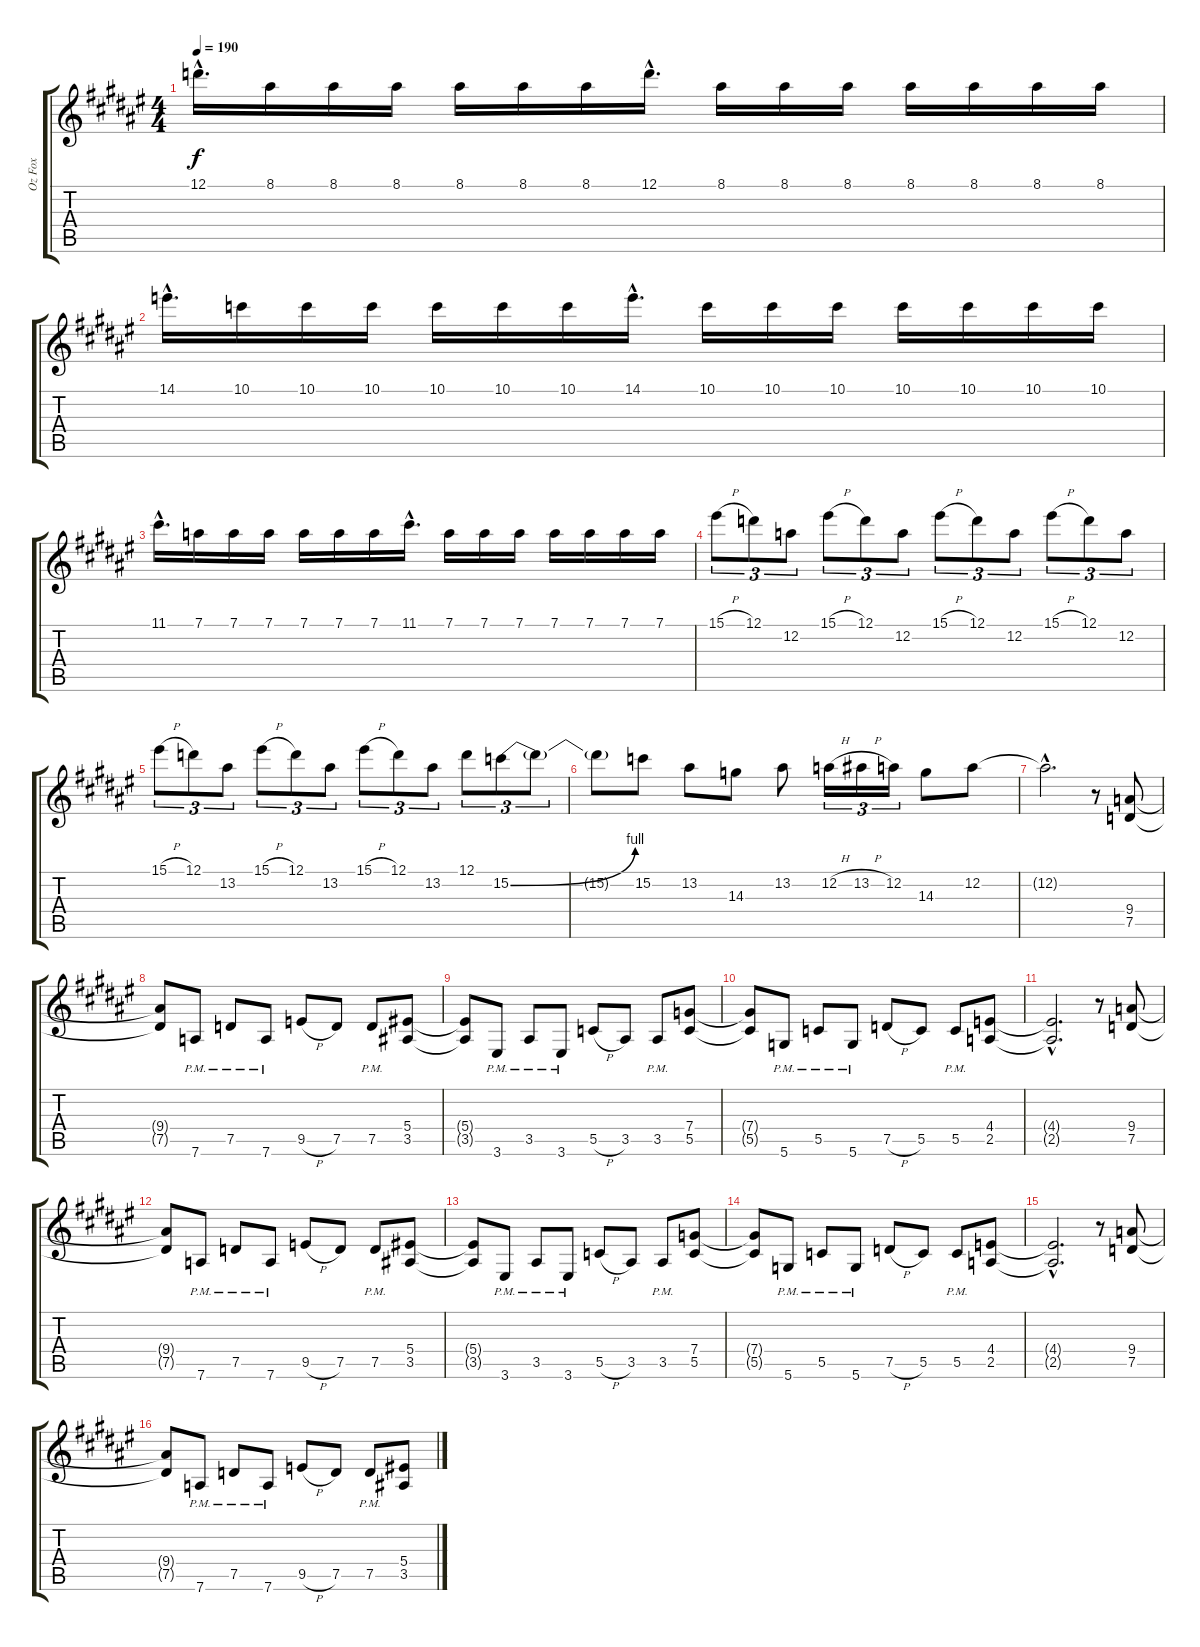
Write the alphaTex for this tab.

\track ("Oz Fox" "Oz Fox") {instrument distortionguitar}
\staff {score tabs}
\tuning (D4 A3 F3 C3 G2 D2) {hide}
\ts (4 4)
\tempo 190
\clef g2
\ks d#minor
12.1{hac}.16{d dy f} 8.1.16 8.1.16 8.1.16 8.1.16 8.1.16 8.1.16 12.1{hac}.16{d} 8.1.16 8.1.16 8.1.16 8.1.16 8.1.16 8.1.16 8.1.16 |
14.1{hac}.16{d} 10.1.16 10.1.16 10.1.16 10.1.16 10.1.16 10.1.16 14.1{hac}.16{d} 10.1.16 10.1.16 10.1.16 10.1.16 10.1.16 10.1.16 10.1.16 |
11.1{hac}.16{d} 7.1.16 7.1.16 7.1.16 7.1.16 7.1.16 7.1.16 11.1{hac}.16{d} 7.1.16 7.1.16 7.1.16 7.1.16 7.1.16 7.1.16 7.1.16 |
15.1{h}.8{tu (3 2)} 12.1.8{tu (3 2)} 12.2.8{tu (3 2)} 15.1{h}.8{tu (3 2)} 12.1.8{tu (3 2)} 12.2.8{tu (3 2)} 15.1{h}.8{tu (3 2)} 12.1.8{tu (3 2)} 12.2.8{tu (3 2)} 15.1{h}.8{tu (3 2)} 12.1.8{tu (3 2)} 12.2.8{tu (3 2)} |
15.1{h}.8{tu (3 2)} 12.1.8{tu (3 2)} 13.2.8{tu (3 2)} 15.1{h}.8{tu (3 2)} 12.1.8{tu (3 2)} 13.2.8{tu (3 2)} 15.1{h}.8{tu (3 2)} 12.1.8{tu (3 2)} 13.2.8{tu (3 2)} 12.1.8{tu (3 2)} 15.2{be (bend 0 0 60 4)}.8{tu (3 2)} 15.2{t}.8{tu (3 2)} |
15.2{t}.8 15.2.8 13.2.8 14.3.8 13.2.8 12.2{h}.16{tu (3 2)} 13.2{h}.16{tu (3 2)} 12.2.16{tu (3 2)} 14.3.8 12.2.8 |
12.2{hac t}.2{d} r.8 (9.4 7.5).8 |
(9.4{t} 7.5{t}).8 7.6{pm}.8 7.5{pm}.8 7.6{pm}.8 9.5{h}.8 7.5.8 7.5{pm}.8 (5.4 3.5).8 |
(5.4{t} 3.5{t}).8 3.6{pm}.8 3.5{pm}.8 3.6{pm}.8 5.5{h}.8 3.5.8 3.5{pm}.8 (7.4 5.5).8 |
(7.4{t} 5.5{t}).8 5.6{pm}.8 5.5{pm}.8 5.6{pm}.8 7.5{h}.8 5.5.8 5.5{pm}.8 (4.4 2.5).8 |
(4.4{hac t} 2.5{hac t}).2{d} r.8 (9.4 7.5).8 |
(9.4{t} 7.5{t}).8 7.6{pm}.8 7.5{pm}.8 7.6{pm}.8 9.5{h}.8 7.5.8 7.5{pm}.8 (5.4 3.5).8 |
(5.4{t} 3.5{t}).8 3.6{pm}.8 3.5{pm}.8 3.6{pm}.8 5.5{h}.8 3.5.8 3.5{pm}.8 (7.4 5.5).8 |
(7.4{t} 5.5{t}).8 5.6{pm}.8 5.5{pm}.8 5.6{pm}.8 7.5{h}.8 5.5.8 5.5{pm}.8 (4.4 2.5).8 |
(4.4{hac t} 2.5{hac t}).2{d} r.8 (9.4 7.5).8 |
(9.4{t} 7.5{t}).8 7.6{pm}.8 7.5{pm}.8 7.6{pm}.8 9.5{h}.8 7.5.8 7.5{pm}.8 (5.4 3.5).8
